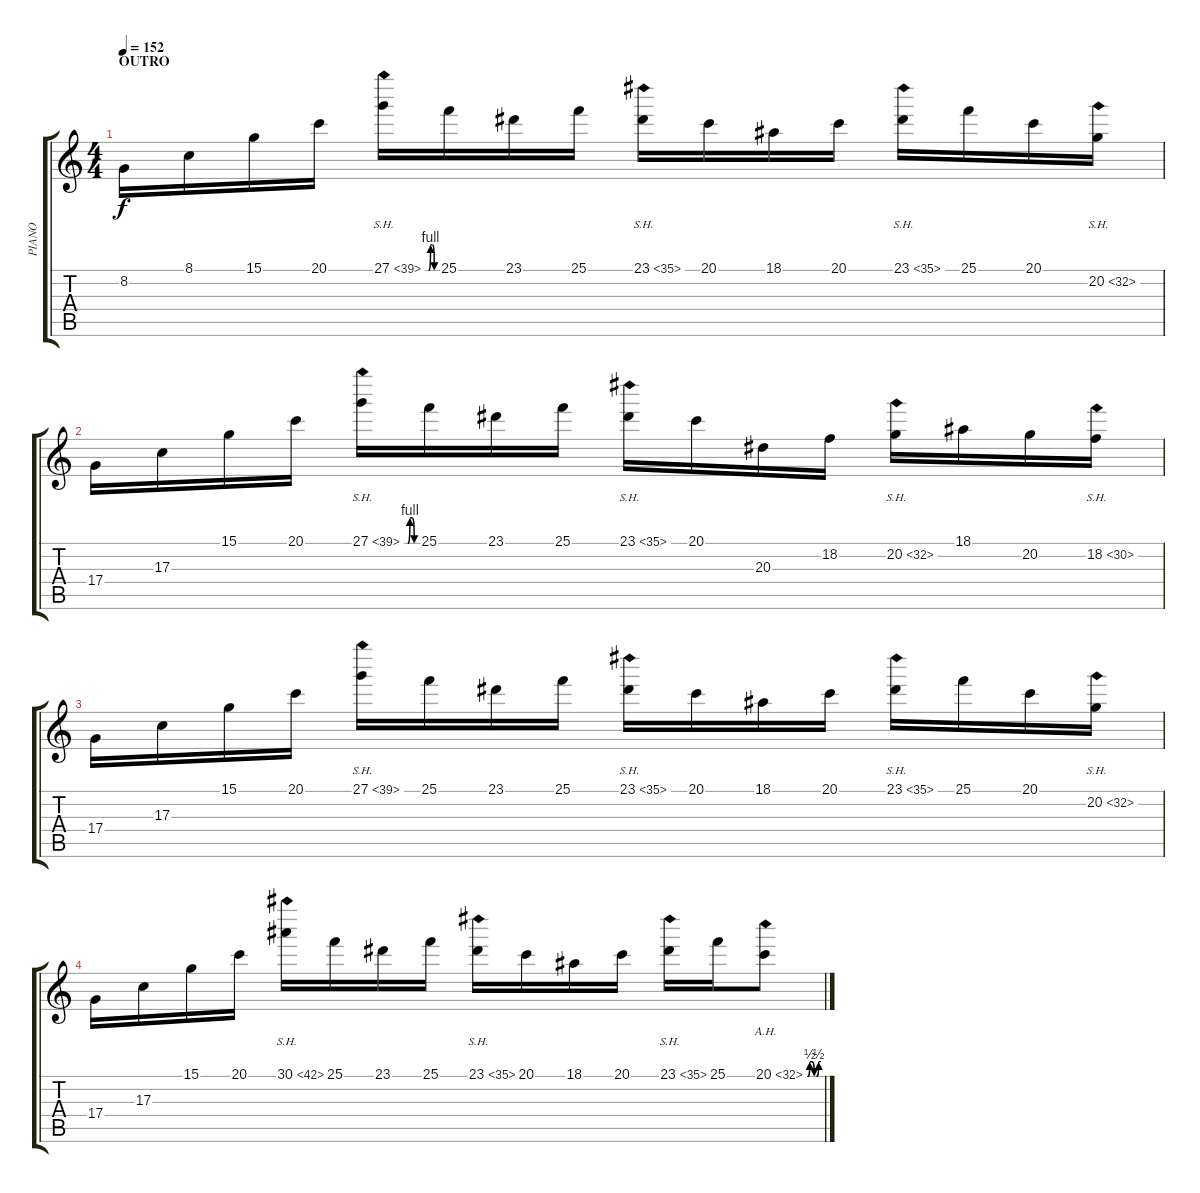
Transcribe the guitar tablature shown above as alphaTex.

\track ("PIANO" "PIANO") {instrument acousticgrandpiano}
\staff {score tabs}
\tuning (E4 B3 G3 D3 A2 E2) {hide}
\ts (4 4)
\section ("" "OUTRO")
\tempo 152
\clef g2
\ks c
8.2.16{dy f} 8.1.16 15.1.16 20.1.16 27.1{be (custom 0 0 15 0 25 4 35 4 45 0 60 0) sh 12}.16 25.1.16 23.1.16 25.1.16 23.1{sh 12}.16 20.1.16 18.1.16 20.1.16 23.1{sh 12}.16 25.1.16 20.1.16 20.2{sh 12}.16 |
17.4.16 17.3.16 15.1.16 20.1.16 27.1{be (custom 0 0 15 0 25 4 35 4 45 0 60 0) sh 12}.16 25.1.16 23.1.16 25.1.16 23.1{sh 12}.16 20.1.16 20.3.16 18.2.16 20.2{sh 12}.16 18.1.16 20.2.16 18.2{sh 12}.16 |
17.4.16 17.3.16 15.1.16 20.1.16 27.1{sh 12}.16 25.1.16 23.1.16 25.1.16 23.1{sh 12}.16 20.1.16 18.1.16 20.1.16 23.1{sh 12}.16 25.1.16 20.1.16 20.2{sh 12}.16 |
17.4.16 17.3.16 15.1.16 20.1.16 30.1{sh 12}.16 25.1.16 23.1.16 25.1.16 23.1{sh 12}.16 20.1.16 18.1.16 20.1.16 23.1{sh 12}.16 25.1.16 20.1{be (custom 0 0 10 2 20 2 30 0 40 0 50 2 60 2) ah 12}.8
